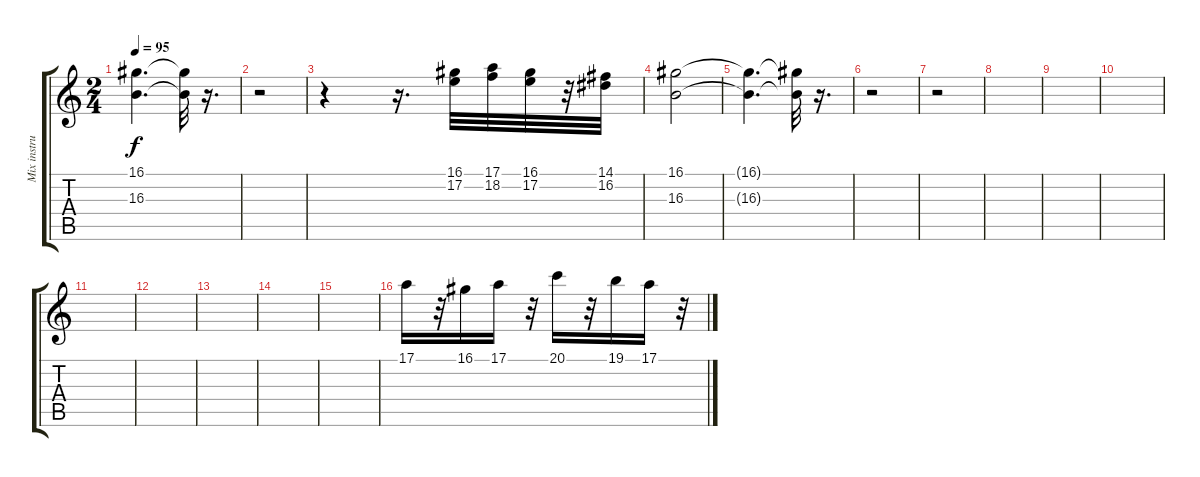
\track ("Mix instrument 1" "Mix instru") {instrument piccolo}
\staff {score tabs}
\tuning (E4 B3 G3 D3 A2 E2) {hide}
\ts (2 4)
\tempo 95
\clef g2
\ks c
(16.1{t} 16.3{t}).4{d dy f} (16.1{t} 16.3{t}).32 r.16{d} |
r.2 |
r.4 r.16{d} (16.1 17.2).32 (17.1 18.2).32 (16.1 17.2).32 r.32 (14.1 16.2).32 |
(16.1 16.3).2 |
(16.1{t} 16.3{t}).4{d} (16.1{t} 16.3{t}).32 r.16{d} |
r.2 |
r.2 |
|
|
|
|
|
|
|
|
17.1.16{instrument tremolostrings} r.32 16.1.16 17.1.16 r.32 20.1.16 r.32 19.1.16 17.1.16 r.32
